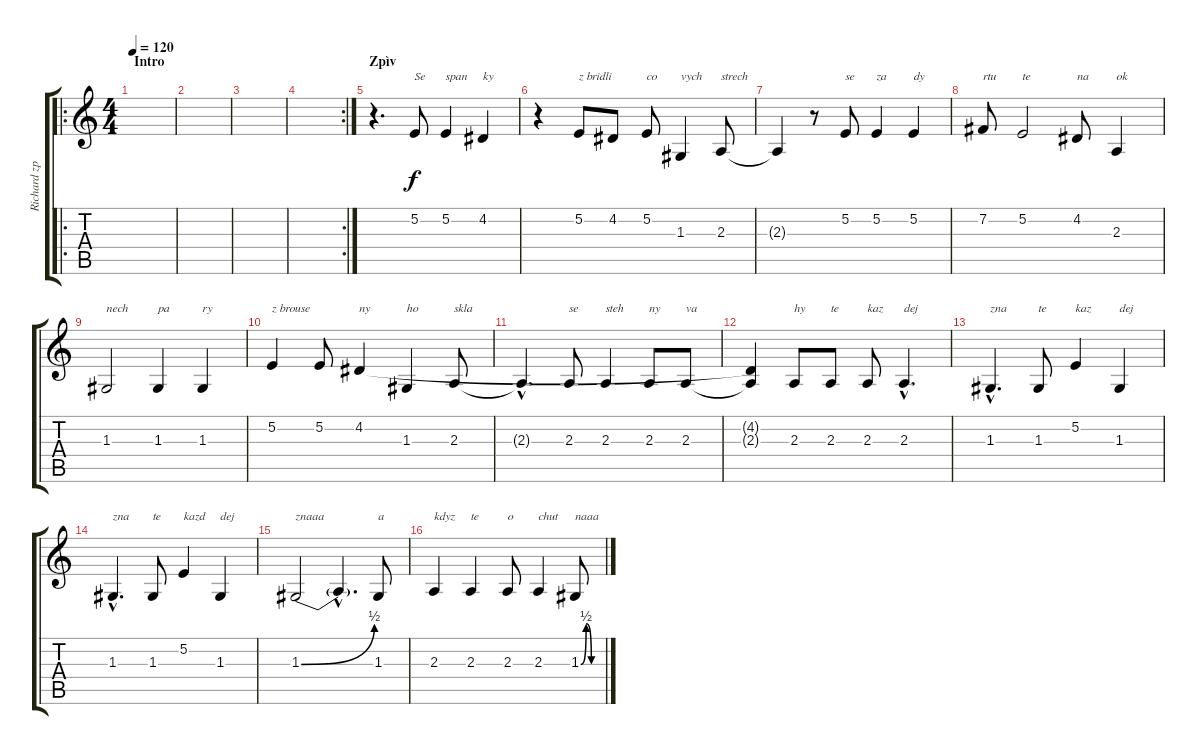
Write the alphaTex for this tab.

\track ("Richard zpev" "Richard zp") {instrument lead6voice}
\staff {score tabs}
\tuning (E4 B3 G3 D3 A2 E2) {hide}
\ro
\ts (4 4)
\section ("" "Intro")
\tempo 120
\clef g2
\ks c
|
|
|
\rc 2
|
\section ("" "Zpìv")
r.4{d} 5.2.8{txt "Se"} 5.2.4{txt "span"} 4.2.4{txt "ky"} |
r.4 5.2.8{txt "z bridli"} 4.2.8 5.2.8{txt "co"} 1.3.4{txt "vych"} 2.3.8{txt "strech"} |
2.3{t}.4 r.8 5.2.8{txt "se"} 5.2.4{txt "za"} 5.2.4{txt "dy"} |
7.2.8{txt "rtu"} 5.2.2{txt "te"} 4.2.8{txt "na"} 2.3.4{txt "ok"} |
1.3.2{txt "nech"} 1.3.4{txt "pa"} 1.3.4{txt "ry"} |
5.2.4{txt "z brouse"} 5.2.8 4.2.4{txt "ny"} 1.3.4{txt "ho"} 2.3.8{txt "skla"} |
2.3{hac t}.4{d} 2.3.8{txt "se"} 2.3.4{txt "steh"} 2.3.8{txt "ny"} 2.3.8{txt "va"} |
(4.2{t} 2.3{t}).4 2.3.8{txt "hy"} 2.3.8{txt "te"} 2.3.8{txt "kaz"} 2.3{hac}.4{d txt "dej"} |
1.3{hac}.4{d txt "zna"} 1.3.8{txt "te"} 5.2.4{txt "kaz"} 1.3.4{txt "dej"} |
1.3{hac}.4{d txt "zna"} 1.3.8{txt "te"} 5.2.4{txt "kazd"} 1.3.4{txt "dej"} |
1.3{be (bend 0 0 60 2)}.2{txt "znaaa"} 1.3{hac t}.4{d} 1.3.8{txt "a"} |
2.3.4{txt "kdyz"} 2.3.4{txt "te"} 2.3.8{txt "o"} 2.3.4{txt "chut"} 1.3{be (custom 0 0 15 2 30 0 60 0)}.8{txt "naaa"}
